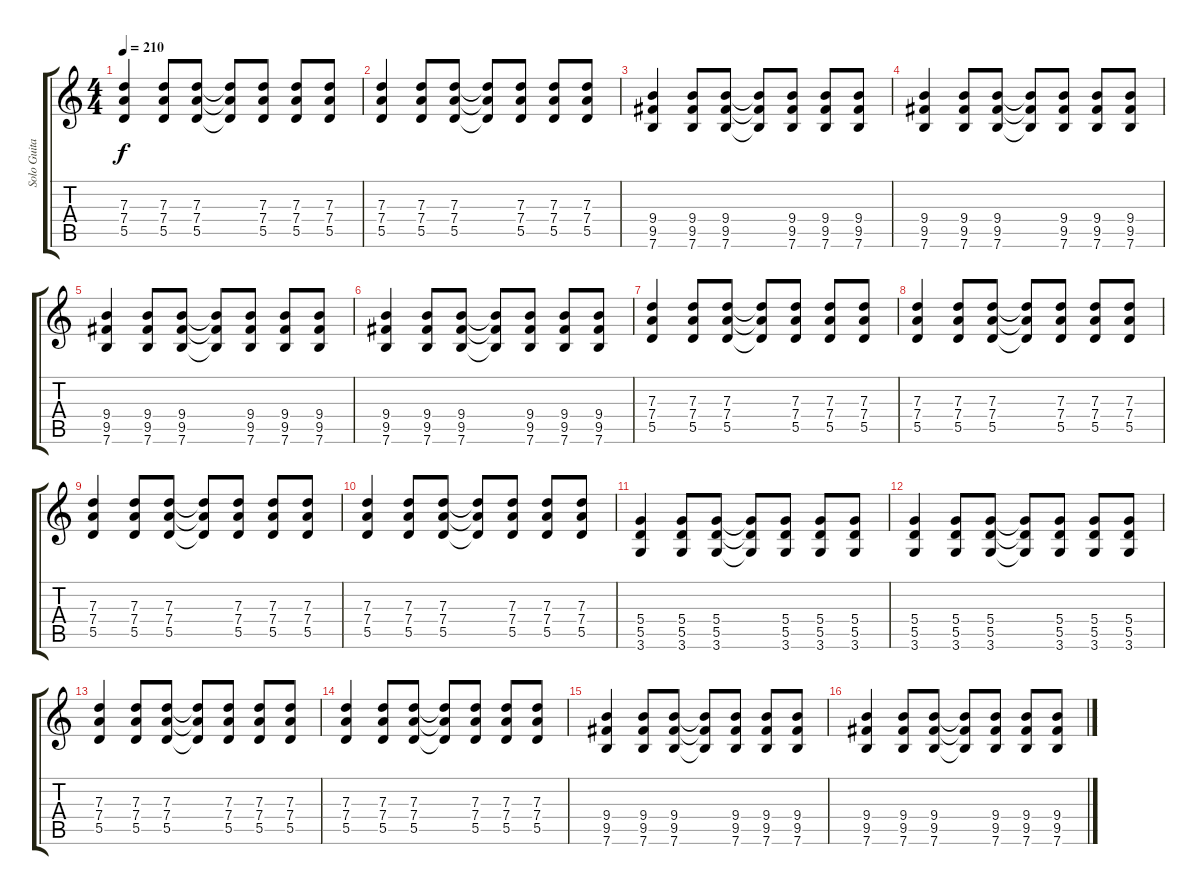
\track ("Solo Guitar" "Solo Guita") {instrument overdrivenguitar}
\staff {score tabs}
\tuning (E4 B3 G3 D3 A2 E2) {hide}
\ts (4 4)
\tempo 210
\clef g2
\ks c
(7.3 7.4 5.5).4{dy f} (7.3 7.4 5.5).8 (7.3 7.4 5.5).8 (7.3{t} 7.4{t} 5.5{t}).8 (7.3 7.4 5.5).8 (7.3 7.4 5.5).8 (7.3 7.4 5.5).8 |
(7.3 7.4 5.5).4 (7.3 7.4 5.5).8 (7.3 7.4 5.5).8 (7.3{t} 7.4{t} 5.5{t}).8 (7.3 7.4 5.5).8 (7.3 7.4 5.5).8 (7.3 7.4 5.5).8 |
(9.4 9.5 7.6).4 (9.4 9.5 7.6).8 (9.4 9.5 7.6).8 (9.4{t} 9.5{t} 7.6{t}).8 (9.4 9.5 7.6).8 (9.4 9.5 7.6).8 (9.4 9.5 7.6).8 |
(9.4 9.5 7.6).4 (9.4 9.5 7.6).8 (9.4 9.5 7.6).8 (9.4{t} 9.5{t} 7.6{t}).8 (9.4 9.5 7.6).8 (9.4 9.5 7.6).8 (9.4 9.5 7.6).8 |
(9.4 9.5 7.6).4 (9.4 9.5 7.6).8 (9.4 9.5 7.6).8 (9.4{t} 9.5{t} 7.6{t}).8 (9.4 9.5 7.6).8 (9.4 9.5 7.6).8 (9.4 9.5 7.6).8 |
(9.4 9.5 7.6).4 (9.4 9.5 7.6).8 (9.4 9.5 7.6).8 (9.4{t} 9.5{t} 7.6{t}).8 (9.4 9.5 7.6).8 (9.4 9.5 7.6).8 (9.4 9.5 7.6).8 |
(7.3 7.4 5.5).4 (7.3 7.4 5.5).8 (7.3 7.4 5.5).8 (7.3{t} 7.4{t} 5.5{t}).8 (7.3 7.4 5.5).8 (7.3 7.4 5.5).8 (7.3 7.4 5.5).8 |
(7.3 7.4 5.5).4 (7.3 7.4 5.5).8 (7.3 7.4 5.5).8 (7.3{t} 7.4{t} 5.5{t}).8 (7.3 7.4 5.5).8 (7.3 7.4 5.5).8 (7.3 7.4 5.5).8 |
(7.3 7.4 5.5).4 (7.3 7.4 5.5).8 (7.3 7.4 5.5).8 (7.3{t} 7.4{t} 5.5{t}).8 (7.3 7.4 5.5).8 (7.3 7.4 5.5).8 (7.3 7.4 5.5).8 |
(7.3 7.4 5.5).4 (7.3 7.4 5.5).8 (7.3 7.4 5.5).8 (7.3{t} 7.4{t} 5.5{t}).8 (7.3 7.4 5.5).8 (7.3 7.4 5.5).8 (7.3 7.4 5.5).8 |
(5.4 5.5 3.6).4 (5.4 5.5 3.6).8 (5.4 5.5 3.6).8 (5.4{t} 5.5{t} 3.6{t}).8 (5.4 5.5 3.6).8 (5.4 5.5 3.6).8 (5.4 5.5 3.6).8 |
(5.4 5.5 3.6).4 (5.4 5.5 3.6).8 (5.4 5.5 3.6).8 (5.4{t} 5.5{t} 3.6{t}).8 (5.4 5.5 3.6).8 (5.4 5.5 3.6).8 (5.4 5.5 3.6).8 |
(7.3 7.4 5.5).4 (7.3 7.4 5.5).8 (7.3 7.4 5.5).8 (7.3{t} 7.4{t} 5.5{t}).8 (7.3 7.4 5.5).8 (7.3 7.4 5.5).8 (7.3 7.4 5.5).8 |
(7.3 7.4 5.5).4 (7.3 7.4 5.5).8 (7.3 7.4 5.5).8 (7.3{t} 7.4{t} 5.5{t}).8 (7.3 7.4 5.5).8 (7.3 7.4 5.5).8 (7.3 7.4 5.5).8 |
(9.4 9.5 7.6).4 (9.4 9.5 7.6).8 (9.4 9.5 7.6).8 (9.4{t} 9.5{t} 7.6{t}).8 (9.4 9.5 7.6).8 (9.4 9.5 7.6).8 (9.4 9.5 7.6).8 |
(9.4 9.5 7.6).4 (9.4 9.5 7.6).8 (9.4 9.5 7.6).8 (9.4{t} 9.5{t} 7.6{t}).8 (9.4 9.5 7.6).8 (9.4 9.5 7.6).8 (9.4 9.5 7.6).8
